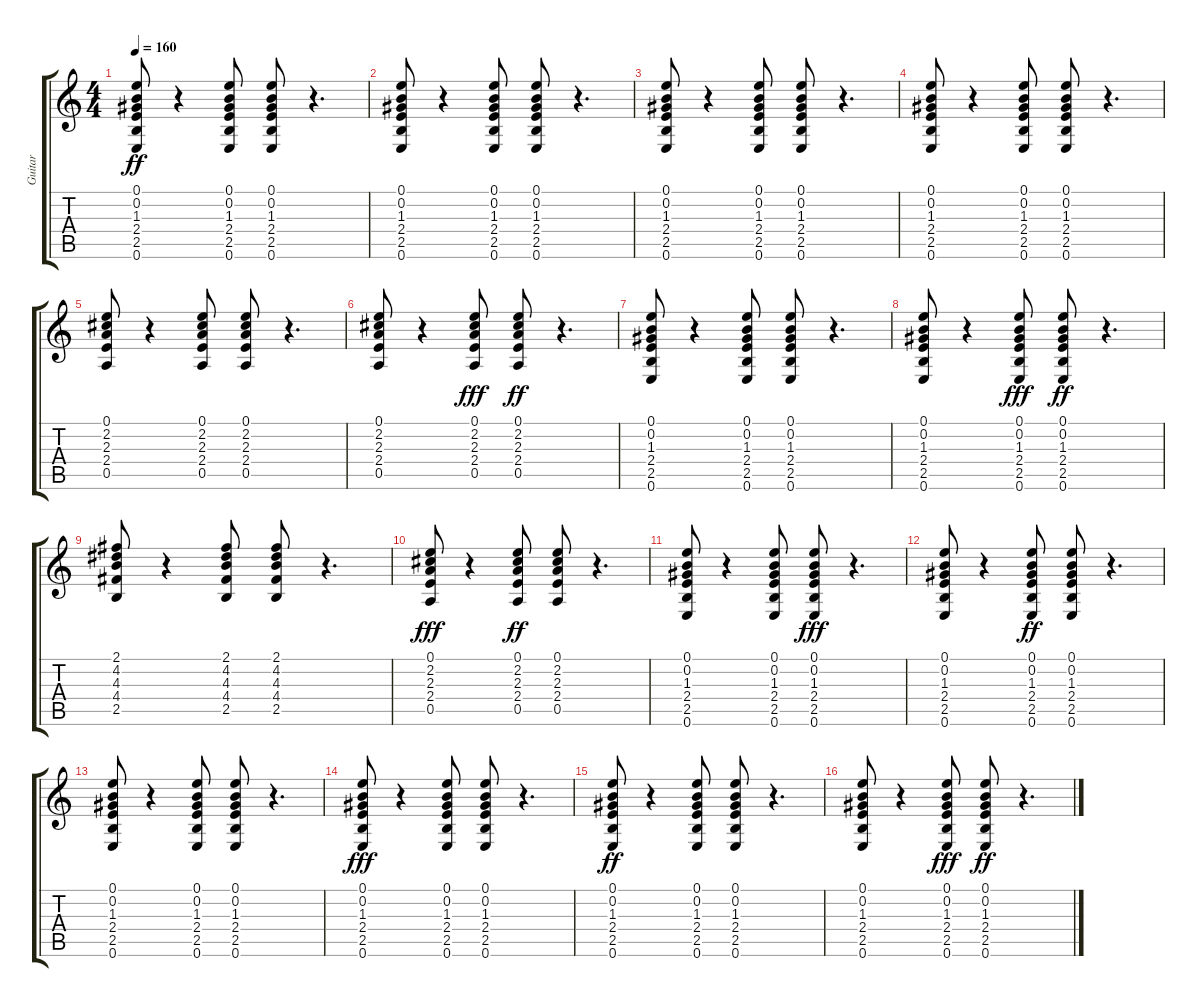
\track ("Guitar" "Guitar") {instrument acousticguitarsteel}
\staff {score tabs}
\tuning (E4 B3 G3 D3 A2 E2) {hide}
\ts (4 4)
\tempo 160
\clef g2
\ks c
(0.1 0.2 1.3 2.4 2.5 0.6).8{dy ff} r.4 (0.1 0.2 1.3 2.4 2.5 0.6).8 (0.1 0.2 1.3 2.4 2.5 0.6).8 r.4{d} |
(0.1 0.2 1.3 2.4 2.5 0.6).8 r.4 (0.1 0.2 1.3 2.4 2.5 0.6).8 (0.1 0.2 1.3 2.4 2.5 0.6).8 r.4{d} |
(0.1 0.2 1.3 2.4 2.5 0.6).8 r.4 (0.1 0.2 1.3 2.4 2.5 0.6).8 (0.1 0.2 1.3 2.4 2.5 0.6).8 r.4{d} |
(0.1 0.2 1.3 2.4 2.5 0.6).8 r.4 (0.1 0.2 1.3 2.4 2.5 0.6).8 (0.1 0.2 1.3 2.4 2.5 0.6).8 r.4{d} |
(0.1 2.2 2.3 2.4 0.5).8 r.4 (0.1 2.2 2.3 2.4 0.5).8 (0.1 2.2 2.3 2.4 0.5).8 r.4{d} |
(0.1 2.2 2.3 2.4 0.5).8 r.4 (0.1 2.2 2.3 2.4 0.5).8{dy fff} (0.1 2.2 2.3 2.4 0.5).8{dy ff} r.4{d} |
(0.1 0.2 1.3 2.4 2.5 0.6).8 r.4 (0.1 0.2 1.3 2.4 2.5 0.6).8 (0.1 0.2 1.3 2.4 2.5 0.6).8 r.4{d} |
(0.1 0.2 1.3 2.4 2.5 0.6).8 r.4 (0.1 0.2 1.3 2.4 2.5 0.6).8{dy fff} (0.1 0.2 1.3 2.4 2.5 0.6).8{dy ff} r.4{d} |
(2.1 4.2 4.3 4.4 2.5).8 r.4 (2.1 4.2 4.3 4.4 2.5).8 (2.1 4.2 4.3 4.4 2.5).8 r.4{d} |
(0.1 2.2 2.3 2.4 0.5).8{dy fff} r.4 (0.1 2.2 2.3 2.4 0.5).8{dy ff} (0.1 2.2 2.3 2.4 0.5).8 r.4{d} |
(0.1 0.2 1.3 2.4 2.5 0.6).8 r.4 (0.1 0.2 1.3 2.4 2.5 0.6).8 (0.1 0.2 1.3 2.4 2.5 0.6).8{dy fff} r.4{d} |
(0.1 0.2 1.3 2.4 2.5 0.6).8 r.4 (0.1 0.2 1.3 2.4 2.5 0.6).8{dy ff} (0.1 0.2 1.3 2.4 2.5 0.6).8 r.4{d} |
(0.1 0.2 1.3 2.4 2.5 0.6).8 r.4 (0.1 0.2 1.3 2.4 2.5 0.6).8 (0.1 0.2 1.3 2.4 2.5 0.6).8 r.4{d} |
(0.1 0.2 1.3 2.4 2.5 0.6).8{dy fff} r.4 (0.1 0.2 1.3 2.4 2.5 0.6).8 (0.1 0.2 1.3 2.4 2.5 0.6).8 r.4{d} |
(0.1 0.2 1.3 2.4 2.5 0.6).8{dy ff} r.4 (0.1 0.2 1.3 2.4 2.5 0.6).8 (0.1 0.2 1.3 2.4 2.5 0.6).8 r.4{d} |
(0.1 0.2 1.3 2.4 2.5 0.6).8 r.4 (0.1 0.2 1.3 2.4 2.5 0.6).8{dy fff} (0.1 0.2 1.3 2.4 2.5 0.6).8{dy ff} r.4{d}
